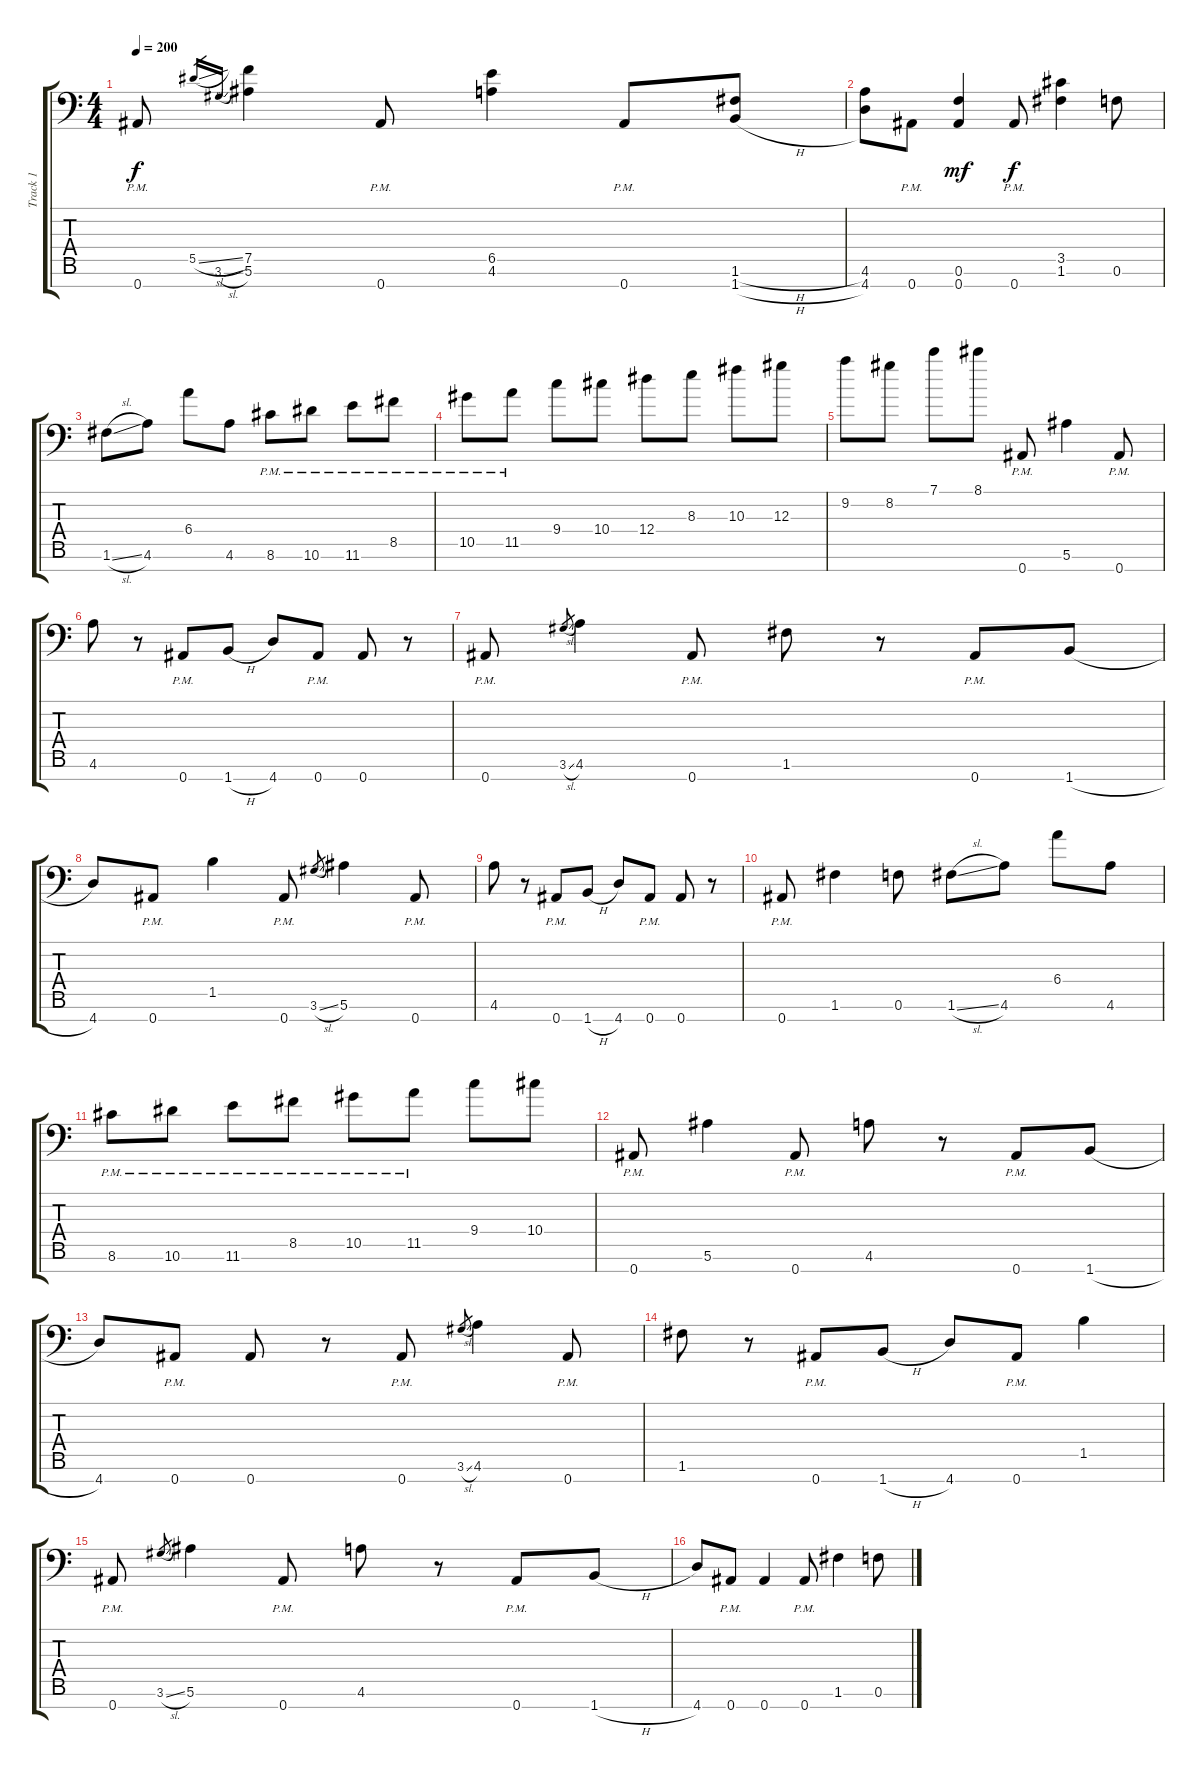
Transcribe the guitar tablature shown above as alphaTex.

\track ("Track 1" "Track 1") {instrument overdrivenguitar}
\staff {score tabs}
\tuning (F4 C4 Ab3 Eb3 Bb2 F2 Bb1) {hide}
\ts (4 4)
\tempo 200
\clef f4
\ks c
0.7{pm}.8{dy f} 5.5{sl}.16{gr} 3.6{sl}.16{gr} (7.5 5.6).4 0.7{pm}.8 (6.5 4.6).4 0.7{pm}.8 (1.6{h} 1.7{h}).8 |
(4.6 4.7).8 0.7{pm}.8 (0.6 0.7).4{dy mf} 0.7{pm}.8{dy f} (3.5 1.6).4 0.6.8 |
1.6{sl}.8 4.6.8 6.4.8 4.6.8 8.6{pm}.8 10.6{pm}.8 11.6{pm}.8 8.5{pm}.8 |
10.5{pm}.8 11.5{pm}.8 9.4.8 10.4.8 12.4.8 8.3.8 10.3.8 12.3.8 |
9.2.8 8.2.8 7.1.8 8.1.8 0.7{pm}.8 5.6.4 0.7{pm}.8 |
4.6.8 r.8 0.7{pm}.8 1.7{h}.8 4.7.8 0.7{pm}.8 0.7.8 r.8 |
0.7{pm}.8 3.6{sl}.8{gr} 4.6.4 0.7{pm}.8 1.6.8 r.8 0.7{pm}.8 1.7{h}.8 |
4.7.8 0.7{pm}.8 1.5.4 0.7{pm}.8 3.6{sl}.8{gr} 5.6.4 0.7{pm}.8 |
4.6.8 r.8 0.7{pm}.8 1.7{h}.8 4.7.8 0.7{pm}.8 0.7.8 r.8 |
0.7{pm}.8 1.6.4 0.6.8 1.6{sl}.8 4.6.8 6.4.8 4.6.8 |
8.6{pm}.8 10.6{pm}.8 11.6{pm}.8 8.5{pm}.8 10.5{pm}.8 11.5{pm}.8 9.4.8 10.4.8 |
0.7{pm}.8 5.6.4 0.7{pm}.8 4.6.8 r.8 0.7{pm}.8 1.7{h}.8 |
4.7.8 0.7{pm}.8 0.7.8 r.8 0.7{pm}.8 3.6{sl}.8{gr} 4.6.4 0.7{pm}.8 |
1.6.8 r.8 0.7{pm}.8 1.7{h}.8 4.7.8 0.7{pm}.8 1.5.4 |
0.7{pm}.8 3.6{sl}.8{gr} 5.6.4 0.7{pm}.8 4.6.8 r.8 0.7{pm}.8 1.7{h}.8 |
4.7.8 0.7{pm}.8 0.7.4 0.7{pm}.8 1.6.4 0.6.8
